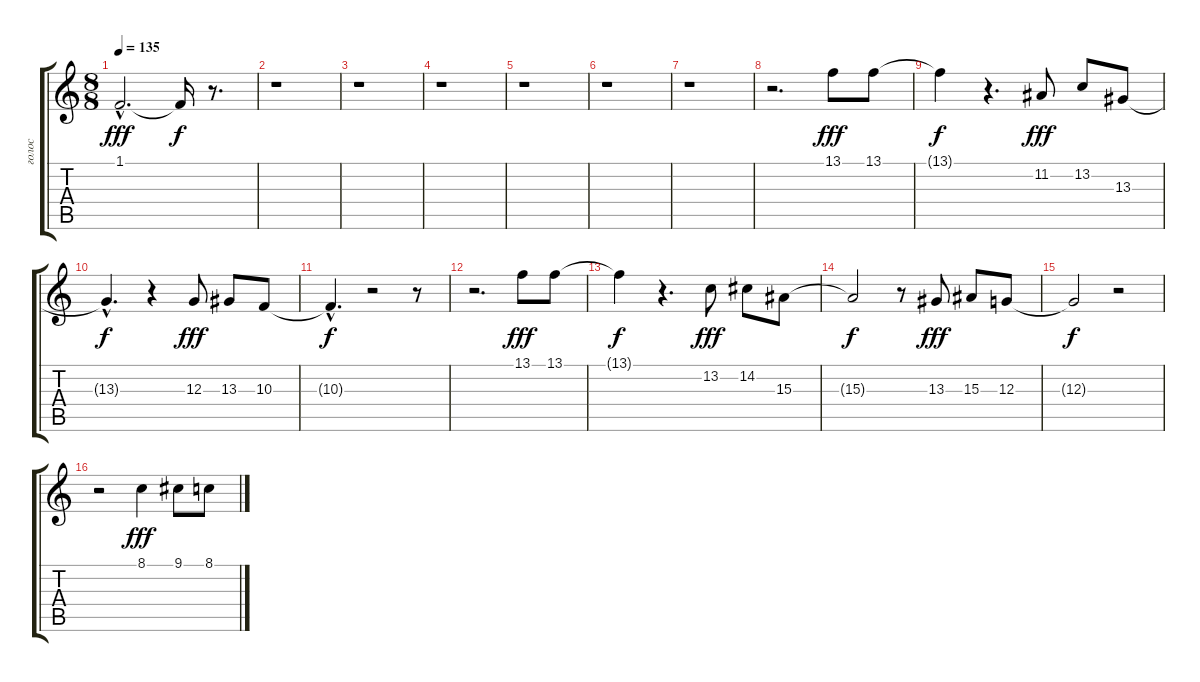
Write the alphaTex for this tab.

\track ("голос" "голос") {instrument electricpiano2}
\staff {score tabs}
\tuning (E4 B3 G3 D3 A2 E2) {hide}
\ts (8 8)
\tempo 135
\clef g2
\ks c
1.1{hac}.2{d dy fff} 1.1{t}.16{dy f} r.8{d} |
r.1 |
r.1 |
r.1 |
r.1 |
r.1 |
r.1 |
r.2{d} 13.1.8{dy fff} 13.1.8 |
13.1{t}.4{dy f} r.4{d} 11.2.8{dy fff} 13.2.8 13.3.8 |
13.3{hac t}.4{d dy f} r.4 12.3.8{dy fff} 13.3.8 10.3.8 |
10.3{hac t}.4{d dy f} r.2 r.8 |
r.2{d} 13.1.8{dy fff} 13.1.8 |
13.1{t}.4{dy f} r.4{d} 13.2.8{dy fff} 14.2.8 15.3.8 |
15.3{t}.2{dy f} r.8 13.3.8{dy fff} 15.3.8 12.3.8 |
12.3{t}.2{dy f} r.2 |
r.2 8.1.4{dy fff} 9.1.8 8.1.8
